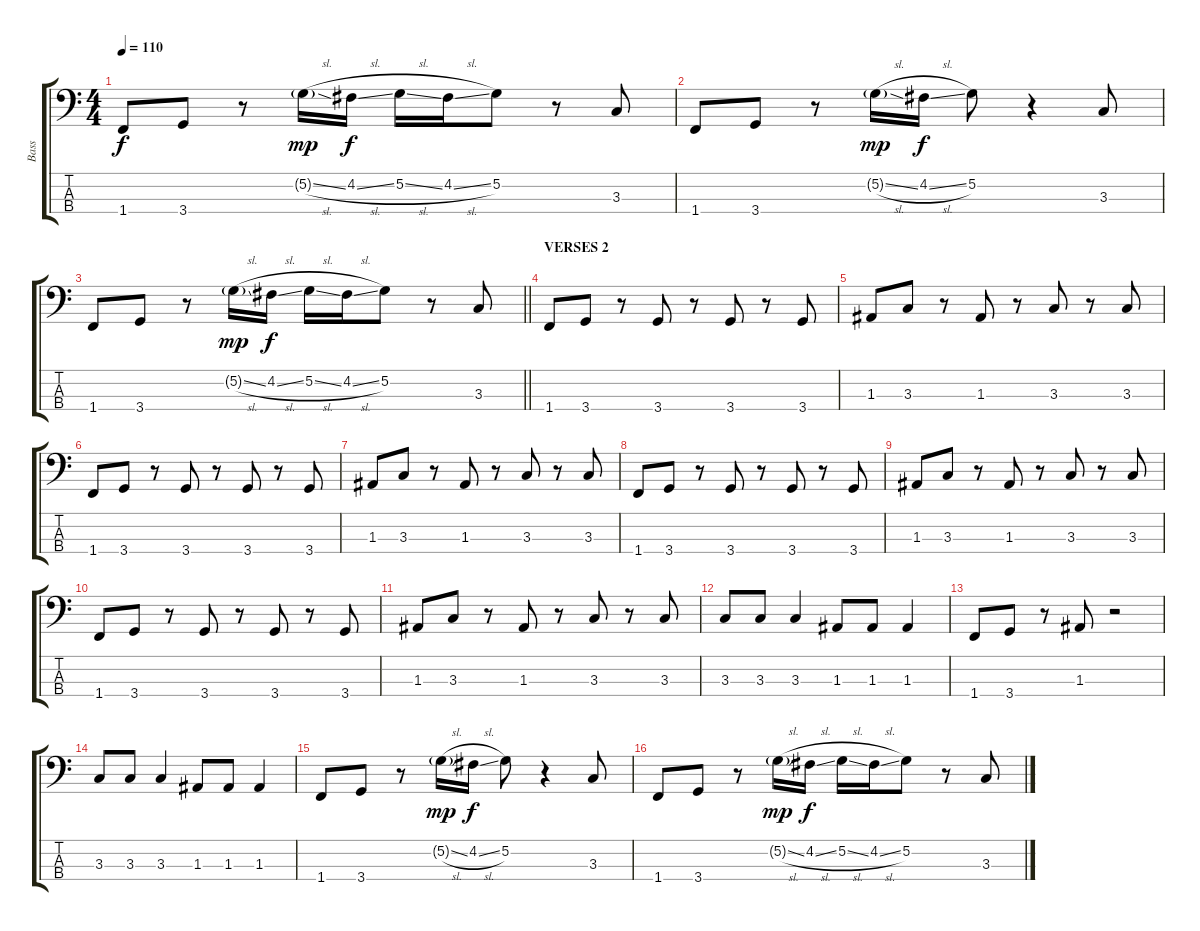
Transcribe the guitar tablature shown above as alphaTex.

\track ("Bass" "Bass") {instrument slapbass1}
\staff {score tabs}
\tuning (G2 D2 A1 E1) {hide}
\ts (4 4)
\tempo 110
\clef f4
\ks c
1.4.8{dy f} 3.4.8 r.8 5.2{sl g}.16{dy mp} 4.2{sl}.16{dy f} 5.2{sl}.16 4.2{sl}.16 5.2.8 r.8 3.3.8 |
1.4.8 3.4.8 r.8 5.2{sl g}.16{dy mp} 4.2{sl}.16{dy f} 5.2.8 r.4 3.3.8 |
\barLineRight lightlight
1.4.8 3.4.8 r.8 5.2{sl g}.16{dy mp} 4.2{sl}.16{dy f} 5.2{sl}.16 4.2{sl}.16 5.2.8 r.8 3.3.8 |
\section ("" "VERSES 2")
1.4.8 3.4.8 r.8 3.4.8 r.8 3.4.8 r.8 3.4.8 |
1.3.8 3.3.8 r.8 1.3.8 r.8 3.3.8 r.8 3.3.8 |
1.4.8 3.4.8 r.8 3.4.8 r.8 3.4.8 r.8 3.4.8 |
1.3.8 3.3.8 r.8 1.3.8 r.8 3.3.8 r.8 3.3.8 |
1.4.8 3.4.8 r.8 3.4.8 r.8 3.4.8 r.8 3.4.8 |
1.3.8 3.3.8 r.8 1.3.8 r.8 3.3.8 r.8 3.3.8 |
1.4.8 3.4.8 r.8 3.4.8 r.8 3.4.8 r.8 3.4.8 |
1.3.8 3.3.8 r.8 1.3.8 r.8 3.3.8 r.8 3.3.8 |
3.3.8 3.3.8 3.3.4 1.3.8 1.3.8 1.3.4 |
1.4.8 3.4.8 r.8 1.3.8 r.2 |
3.3.8 3.3.8 3.3.4 1.3.8 1.3.8 1.3.4 |
1.4.8 3.4.8 r.8 5.2{sl g}.16{dy mp} 4.2{sl}.16{dy f} 5.2.8 r.4 3.3.8 |
1.4.8 3.4.8 r.8 5.2{sl g}.16{dy mp} 4.2{sl}.16{dy f} 5.2{sl}.16 4.2{sl}.16 5.2.8 r.8 3.3.8
